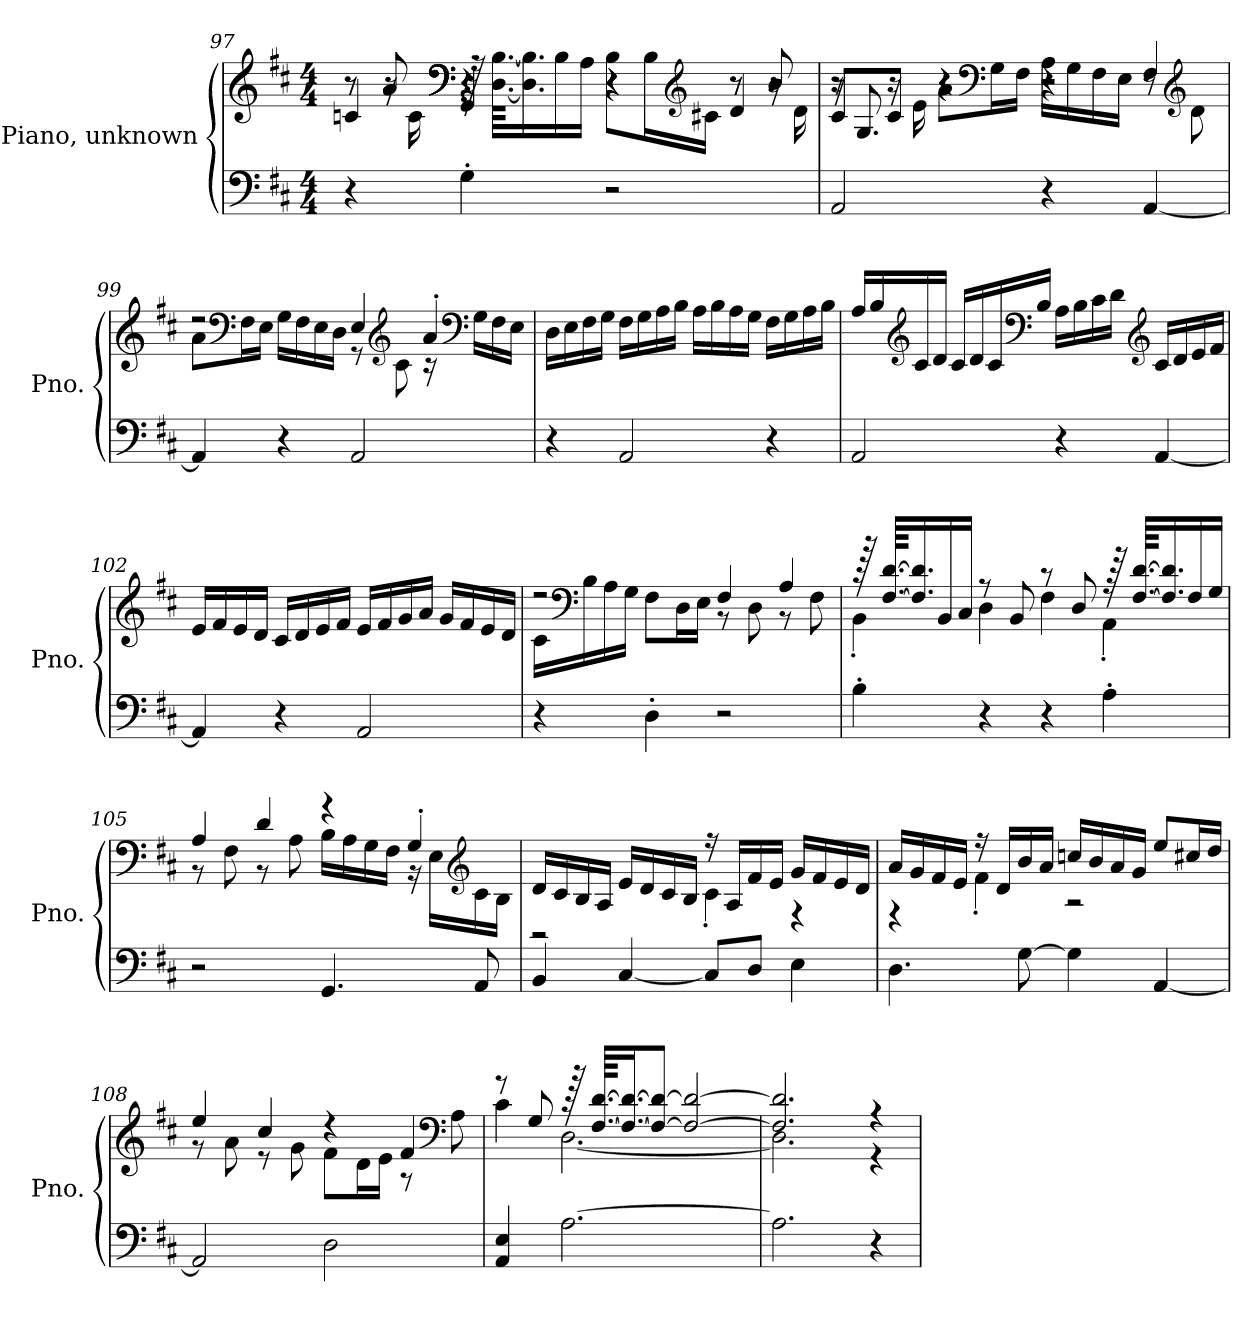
**kern	**kern
*part1	*part1
*staff2	*staff1
*I"Piano, unknown	*
*I'Pno.	*
!!LO:PB:g=z
*clefF4	*clefG2
*k[f#c#]	*k[f#c#]
*M4/4	*M4/4
=97	=97
*	*^
*	*	*^
4r	8r	8r	4cn/
.	8a/	16r	.
.	.	16c\	.
*	*clefF4	*	*
4G'\	4r	128r	4GG'/
.	.	[64.D\ [64.B\KKLL	.
.	.	16.D\] 16.B\]	.
.	.	16B\	.
.	.	16A\JJ	.
2r	4r	8B\L	4r
.	.	16B\L	.
*	*clefG2	*	*
.	.	16c#X\JJ	.
.	4d/	8r	8r
.	.	16r	8b/
.	.	16d\	.
=98	=98	=98	=98
2AA/	8c#/L	8r	16r
.	.	.	8.G/
.	8c#/J	16r	.
.	.	16e\	.
.	4r	8a\L	4r
*	*clefF4	*	*
.	.	16G\L	.
.	.	16F#\JJ	.
4r	2r	16A\LL	4r
.	.	16G\	.
.	.	16F#\	.
.	.	16E\JJ	.
[4AA/	.	8r	4F#/
*	*clefG2	*	*
.	.	8d\	.
*	*	*v	*v
!!LO:LB:g=z
=99	=99	=99
4AA/]	2r	8a\L
*	*clefF4	*
.	.	16F#\L
.	.	16E\JJ
4r	.	16G\LL
.	.	16F#\
.	.	16E\
.	.	16D\JJ
2AA/	4E/	8r
*	*clefG2	*
.	.	8c#\
.	4a'/	16r
*	*clefF4	*
.	.	16G\LL
.	.	16F#\
.	.	16E\JJ
*	*v	*v
=100	=100
4r	16D\LL
.	16E\
.	16F#\
.	16G\JJ
2AA/	16F#\LL
.	16G\
.	16A\
.	16B\JJ
.	16A\LL
.	16B\
.	16A\
.	16G\JJ
4r	16F#\LL
.	16G\
.	16A\
.	16B\JJ
!!LO:LB:g=z
=101	=101
2AA/	16A/LL
.	16B/
*	*clefG2
.	16c#/
.	16d/JJ
.	16c#/LL
.	16d/
.	16c#/
*	*clefF4
.	16B/JJ
4r	16A\LL
.	16B\
.	16c#\
.	16d\JJ
*	*clefG2
[4AA/	16c#/LL
.	16d/
.	16e/
.	16f#/JJ
=102	=102
4AA/]	16e/LL
.	16f#/
.	16e/
.	16d/JJ
4r	16c#/LL
.	16d/
.	16e/
.	16f#/JJ
2AA/	16e/LL
.	16f#/
.	16g/
.	16a/JJ
.	16g/LL
.	16f#/
.	16e/
.	16d/JJ
!!LO:LB:g=z
=103	=103
*	*^
4r	2r	16c#\LL
*	*clefF4	*
.	.	16B\
.	.	16A\
.	.	16G\JJ
4D'\	.	8F#\L
.	.	16D\L
.	.	16E\JJ
2r	4F#/	8r
.	.	8D\
.	4A/	8r
.	.	8F#\
=104	=104	=104
4B'\	128r	4BB'\
.	[64.F#/ [64.d/KKLL	.
.	16.F#/] 16.d/]	.
.	16BB/	.
.	16C#/JJ	.
4r	8r	4D\
.	8BB/	.
4r	8r	4F#\
.	8D/	.
4A'\	128r	4AA'\
.	[64.F#/ [64.d/KKLL	.
.	16.F#/] 16.d/]	.
.	16F#/	.
.	16G/JJ	.
=105	=105	=105
2r	4A/	8r
.	.	8F#\
.	4d/	8r
.	.	8A\
4.GG/	4r	16B\LL
.	.	16A\
.	.	16G\
.	.	16F#\JJ
.	4G'/	16r
.	.	16E\LL
*	*clefG2	*
8AA/	.	16c#\
.	.	16B\JJ
!!LO:LB:g=z	!!
=106	=106	=106
4BB/	16d/LL	2r
.	16c#/	.
.	16B/	.
.	16A/JJ	.
[4C#/	16e/LL	.
.	16d/	.
.	16c#/	.
.	16B/JJ	.
8C#/L]	16r	4c#'\
.	16A/LL	.
8D/J	16f#/	.
.	16e/JJ	.
4E\	16g/LL	4r
.	16f#/	.
.	16e/	.
.	16d/JJ	.
=107	=107	=107
4.D\	16a/LL	4r
.	16g/	.
.	16f#/	.
.	16e/JJ	.
.	16r	4f#'\
.	16d/LL	.
[8G\	16b/	.
.	16a/JJ	.
4G\]	16ccn/LL	2r
.	16b/	.
.	16a/	.
.	16g/JJ	.
[4AA/	8ee/L	.
.	16cc#X/L	.
.	16dd/JJ	.
=108	=108	=108
2AA/]	4ee/	8r
.	.	8a\
.	4cc#/	8r
.	.	8g\
2D\	4r	8f#\L
.	.	16d\L
.	.	16e\JJ
.	4f#/	8r
*	*clefF4	*
.	.	8A\
!!LO:LB:g=z	!!
=109	=109	=109
4AA/ 4E/	8r	4c#\
.	8G/	.
[2.A\	128r	[2.D\
.	[64.F#/ [64.d/KKLL	.
.	16.F#/_ 16.d/_J	.
.	8F#/_ 8d/_J	.
.	2F#/_ 2d/_	.
=110	=110	=110
2.A\]	2.F#/] 2.d/]	2.D\]
4r	4r	4r
*	*v	*v
=	=
*-	*-
